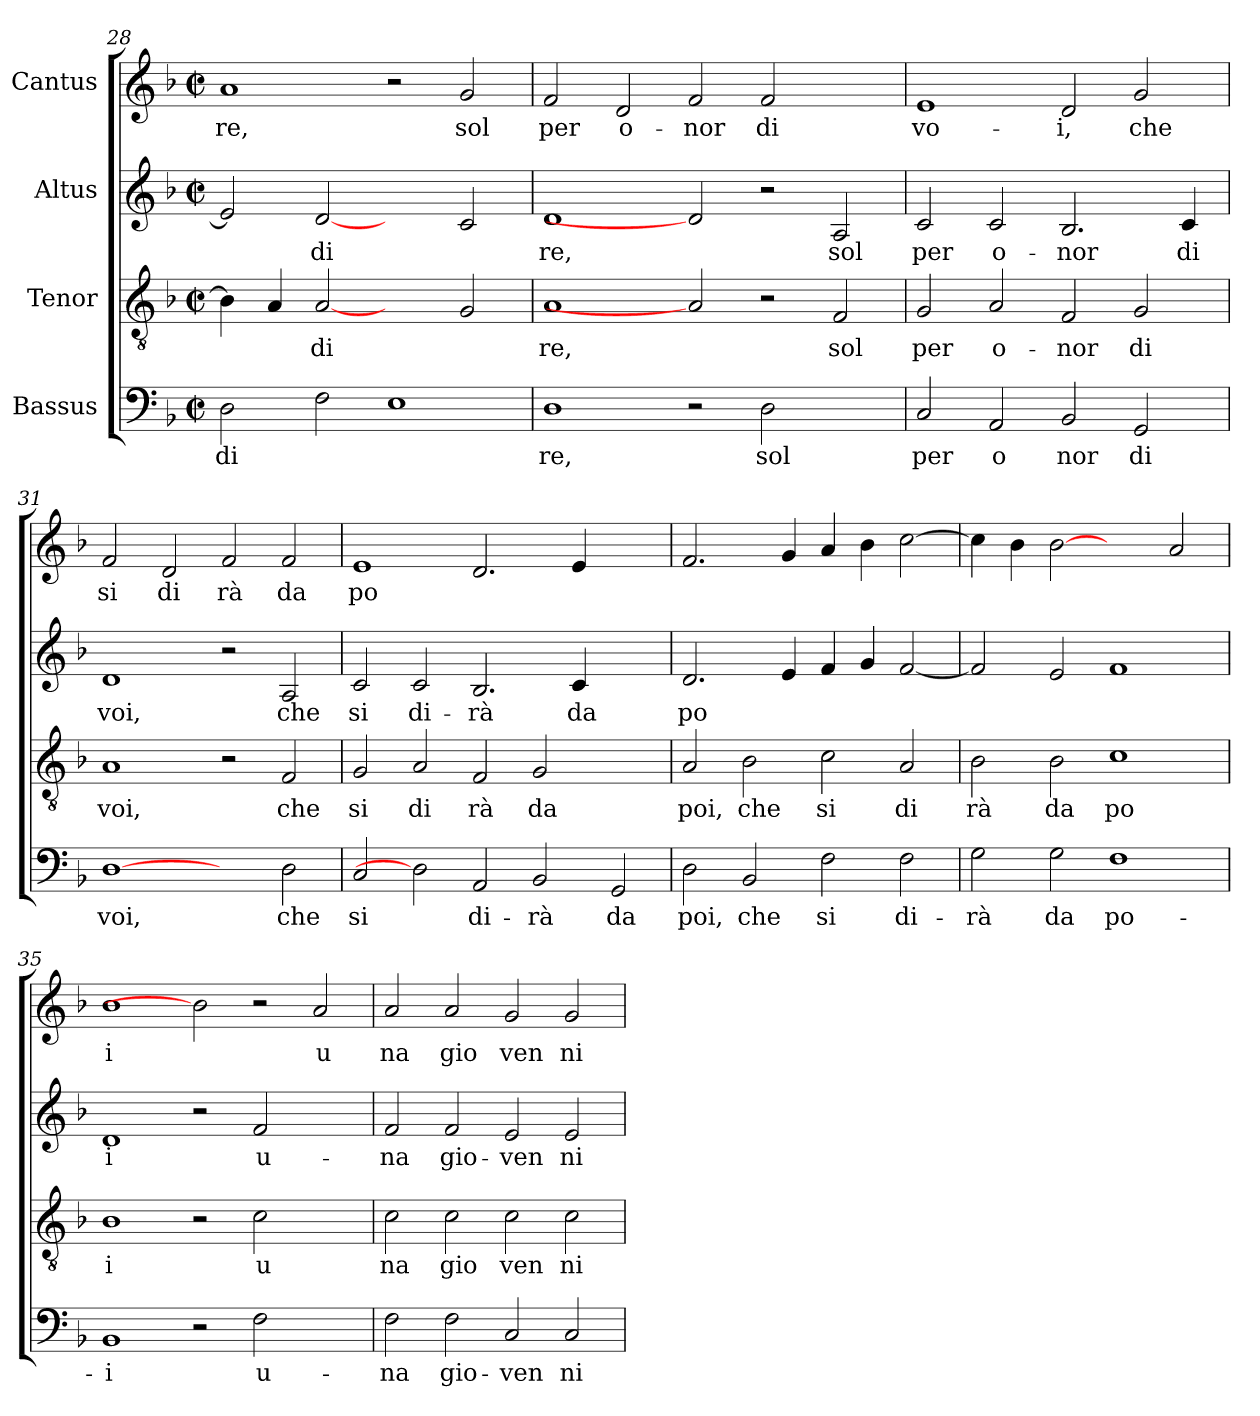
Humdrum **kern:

**kern	**text	**kern	**text	**kern	**text	**kern	**text
*part4	*part4	*part3	*part3	*part2	*part2	*part1	*part1
*staff4	*staff4	*staff3	*staff3	*staff2	*staff2	*staff1	*staff1
*I"Bassus	*	*I"Tenor	*	*I"Altus	*	*I"Cantus	*
*clefF4	*	*clefGv2	*	*clefG2	*	*clefG2	*
*k[b-]	*	*k[b-]	*	*k[b-]	*	*k[b-]	*
*F:	*	*F:	*	*F:	*	*F:	*
*M2/2	*	*M2/2	*	*M2/2	*	*M2/2	*
*met(c|)	*	*met(c|)	*	*met(c|)	*	*met(c|)	*
=28	=28	=28	=28	=28	=28	=28	=28
!	!LO:LY:b:cj	!	!LO:LY:b:cj	!	!LO:LY:b:cj	!	!LO:LY:b:cj
2D\	di	4B-\]	.	2e/]	.	1a	-re,
!	!	!	!LO:LY:b:cj	!	!	!	!
.	.	4A/	.	.	.	.	.
!	!LO:LY:b:cj	!	!LO:LY:b:cj	!	!LO:LY:b:cj	!	!
2F\	.	[2A	di-	[2d	di-	.	.
!	!LO:LY:b:cj	!	!	!	!	!	!
1E	.	2ryy	.	2ryy	.	2r	.
!	!	!	!LO:LY:b:cj	!	!LO:LY:b:cj	!	!LO:LY:b:cj
.	.	2G/	--	2c/	--	2g/	sol
=29	=29	=29	=29	=29	=29	=29	=29
!	!LO:LY:b:cj	!	!LO:LY:b:cj	!	!LO:LY:b:cj	!	!LO:LY:b:cj
1D	re,	1A	-re,	1d	-re,	2f/	per
!	!	!	!	!	!	!	!LO:LY:b:cj
.	.	.	.	.	.	2d/	o-
!	!	!	!	!	!	!	!LO:LY:b:cj
2r	.	2A]	.	2d]	.	2f/	-nor
!	!LO:LY:b:cj	!	!	!	!	!	!LO:LY:b:cj
2D\	sol	2r	.	2r	.	2f/	di
!	!	!	!LO:LY:b:cj	!	!LO:LY:b:cj	!	!
2ryy	.	2F/	sol	2A/	sol	2ryy	.
=30	=30	=30	=30	=30	=30	=30	=30
!	!LO:LY:b:cj	!	!LO:LY:b:cj	!	!LO:LY:b:cj	!	!LO:LY:b:cj
2C/	per	2G/	per	2c/	per	1e	vo-
!	!LO:LY:b:cj	!	!LO:LY:b:cj	!	!LO:LY:b:cj	!	!
2AA/	o	2A/	o-	2c/	o-	.	.
!	!LO:LY:b:cj	!	!LO:LY:b:cj	!	!LO:LY:b:cj	!	!LO:LY:b:cj
2BB-/	nor	2F/	-nor	2.B-/	-nor	2d/	-i,
!	!LO:LY:b:cj	!	!LO:LY:b:cj	!	!	!	!LO:LY:b:cj
2GG/	di	2G/	di	.	.	2g/	che
!	!	!	!	!	!LO:LY:b:cj	!	!
.	.	.	.	4c/	di	.	.
!!LO:PB:g=z
=31	=31	=31	=31	=31	=31	=31	=31
!	!LO:LY:b:cj	!	!LO:LY:b:cj	!	!LO:LY:b:cj	!	!LO:LY:b:cj
[1D	voi,	1A	voi,	1d	voi,	2f/	si
!	!	!	!	!	!	!	!LO:LY:b:cj
.	.	.	.	.	.	2d/	di
!	!	!	!	!	!	!	!LO:LY:b:cj
2ryy	.	2r	.	2r	.	2f/	rà
!	!LO:LY:b:cj	!	!LO:LY:b:cj	!	!LO:LY:b:cj	!	!LO:LY:b:cj
2D\	che	2F/	che	2A/	che	2f/	da
=32	=32	=32	=32	=32	=32	=32	=32
!	!LO:LY:b:cj	!	!LO:LY:b:cj	!	!LO:LY:b:cj	!	!LO:LY:b:cj
2C/	si	2G/	si	2c/	si	1e	po
!	!	!	!LO:LY:b:cj	!	!LO:LY:b:cj	!	!
2D]	.	2A/	di	2c/	di-	.	.
!	!LO:LY:b:cj	!	!LO:LY:b:cj	!	!LO:LY:b:cj	!	!LO:LY:b:cj
2AA/	di-	2F/	rà	2.B-/	-rà	2.d/	.
!	!LO:LY:b:cj	!	!LO:LY:b:cj	!	!	!	!
2BB-/	-rà	2G/	da	.	.	.	.
!	!	!	!	!	!LO:LY:b:cj	!	!LO:LY:b:cj
.	.	.	.	4c/	da	4e/	.
!	!LO:LY:b:cj	!	!	!	!	!	!
2GG/	da	2ryy	.	2ryy	.	2ryy	.
=33	=33	=33	=33	=33	=33	=33	=33
!	!LO:LY:b:cj	!	!LO:LY:b:cj	!	!LO:LY:b:cj	!	!LO:LY:b:cj
2D\	poi,	2A/	poi,	2.d/	po-	2.f/	.
!	!LO:LY:b:cj	!	!LO:LY:b:cj	!	!	!	!
2BB-/	che	2B-\	che	.	.	.	.
!	!	!	!	!	!LO:LY:b:cj	!	!LO:LY:b:cj
.	.	.	.	4e/	--	4g/	.
!	!LO:LY:b:cj	!	!LO:LY:b:cj	!	!LO:LY:b:cj	!	!LO:LY:b:cj
2F\	si	2c\	si	4f/	--	4a/	.
!	!	!	!	!	!LO:LY:b:cj	!	!LO:LY:b:cj
.	.	.	.	4g/	--	4b-\	.
!	!LO:LY:b:cj	!	!LO:LY:b:cj	!	!LO:LY:b:cj	!	!LO:LY:b:cj
2F\	di-	2A/	di	[<2f/	--	[>2cc\	.
=34	=34	=34	=34	=34	=34	=34	=34
!	!LO:LY:b:cj	!	!LO:LY:b:cj	!	!LO:LY:b:cj	!	!LO:LY:b:cj
2G\	-rà	2B-\	rà	2f/]	--	4cc\]	.
!	!	!	!	!	!	!	!LO:LY:b:cj
.	.	.	.	.	.	4b-\	.
!	!LO:LY:b:cj	!	!LO:LY:b:cj	!	!LO:LY:b:cj	!	!LO:LY:b:cj
2G\	da	2B-\	da	2e/	--	[2b-	.
!	!LO:LY:b:cj	!	!LO:LY:b:cj	!	!LO:LY:b:cj	!	!
1F	po-	1c	po	1f	--	2ryy	.
!	!	!	!	!	!	!	!LO:LY:b:cj
.	.	.	.	.	.	2a/	.
=35	=35	=35	=35	=35	=35	=35	=35
!	!LO:LY:b:cj	!	!LO:LY:b:cj	!	!LO:LY:b:cj	!	!LO:LY:b:cj
1BB-	-i	1B-	i	1d	-i	1b-	i
2r	.	2r	.	2r	.	2b-]	.
!	!LO:LY:b:cj	!	!LO:LY:b:cj	!	!LO:LY:b:cj	!	!
2F\	u-	2c\	u	2f/	u-	2r	.
!	!	!	!	!	!	!	!LO:LY:b:cj
2ryy	.	2ryy	.	2ryy	.	2a/	u
=36	=36	=36	=36	=36	=36	=36	=36
!	!LO:LY:b:cj	!	!LO:LY:b:cj	!	!LO:LY:b:cj	!	!LO:LY:b:cj
2F\	-na	2c\	na	2f/	-na	2a/	na
!	!LO:LY:b:cj	!	!LO:LY:b:cj	!	!LO:LY:b:cj	!	!LO:LY:b:cj
2F\	gio-	2c\	gio	2f/	gio-	2a/	gio
!	!LO:LY:b:cj	!	!LO:LY:b:cj	!	!LO:LY:b:cj	!	!LO:LY:b:cj
2C/	-ven	2c\	ven	2e/	-ven	2g/	ven
!	!LO:LY:b:cj	!	!LO:LY:b:cj	!	!LO:LY:b:cj	!	!LO:LY:b:cj
2C/	ni-	2c\	ni	2e/	ni-	2g/	ni
=	=	=	=	=	=	=	=
*-	*-	*-	*-	*-	*-	*-	*-
